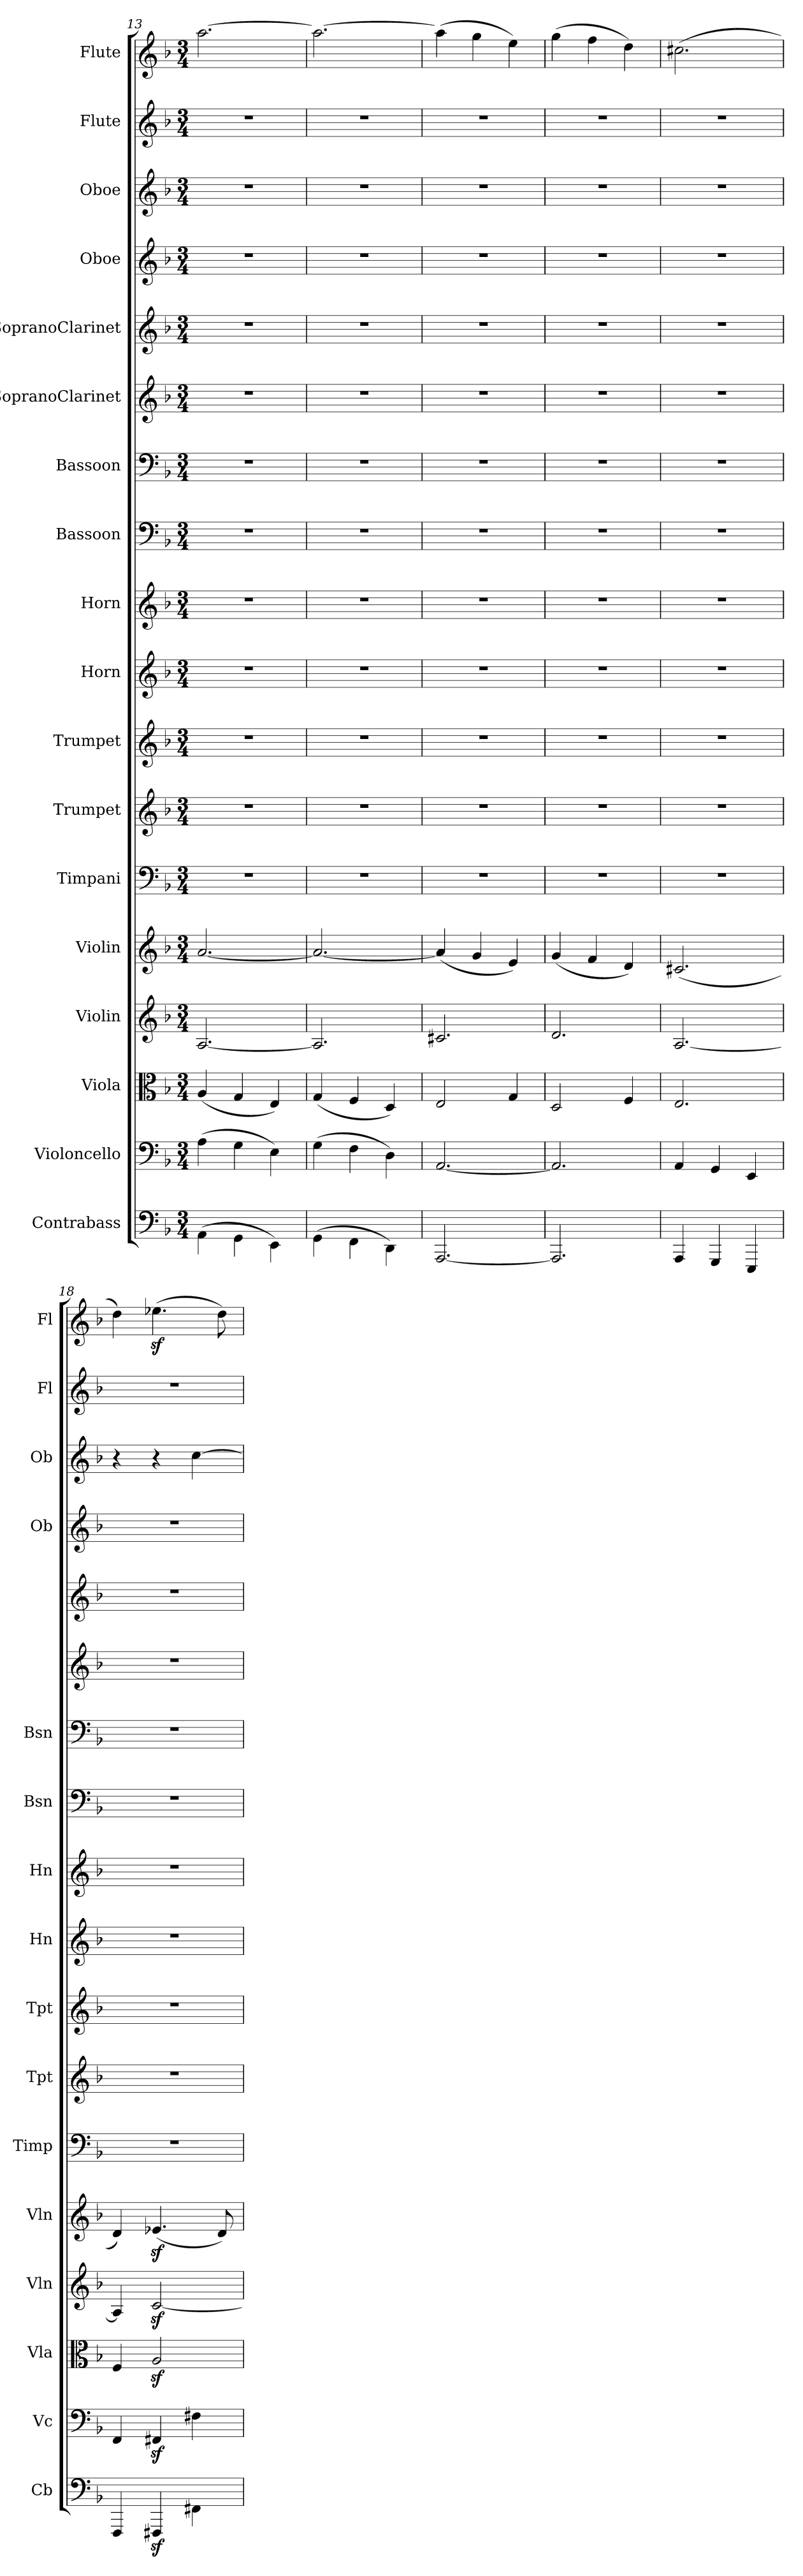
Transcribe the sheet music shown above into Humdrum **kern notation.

**kern	**kern	**kern	**kern	**kern	**kern	**kern	**kern	**kern	**kern	**kern	**kern	**kern	**kern	**kern	**kern	**kern	**kern
*part18	*part17	*part16	*part15	*part14	*part13	*part12	*part11	*part10	*part9	*part8	*part7	*part6	*part5	*part4	*part3	*part2	*part1
*staff18	*staff17	*staff16	*staff15	*staff14	*staff13	*staff12	*staff11	*staff10	*staff9	*staff8	*staff7	*staff6	*staff5	*staff4	*staff3	*staff2	*staff1
*I"Contrabass	*I"Violoncello	*I"Viola	*I"Violin	*I"Violin	*I"Timpani	*I"Trumpet	*I"Trumpet	*I"Horn	*I"Horn	*I"Bassoon	*I"Bassoon	*I"SopranoClarinet	*I"SopranoClarinet	*I"Oboe	*I"Oboe	*I"Flute	*I"Flute
*I'Cb	*I'Vc	*I'Vla	*I'Vln	*I'Vln	*I'Timp	*I'Tpt	*I'Tpt	*I'Hn	*I'Hn	*I'Bsn	*I'Bsn	*	*	*I'Ob	*I'Ob	*I'Fl	*I'Fl
*clefF4	*clefF4	*clefC3	*clefG2	*clefG2	*clefF4	*clefG2	*clefG2	*clefG2	*clefG2	*clefF4	*clefF4	*clefG2	*clefG2	*clefG2	*clefG2	*clefG2	*clefG2
*k[b-]	*k[b-]	*k[b-]	*k[b-]	*k[b-]	*k[b-]	*k[b-]	*k[b-]	*k[b-]	*k[b-]	*k[b-]	*k[b-]	*k[b-]	*k[b-]	*k[b-]	*k[b-]	*k[b-]	*k[b-]
*M3/4	*M3/4	*M3/4	*M3/4	*M3/4	*M3/4	*M3/4	*M3/4	*M3/4	*M3/4	*M3/4	*M3/4	*M3/4	*M3/4	*M3/4	*M3/4	*M3/4	*M3/4
=13	=13	=13	=13	=13	=13	=13	=13	=13	=13	=13	=13	=13	=13	=13	=13	=13	=13
(4AA\	(4A\	(4A/	[2.A/	[2.a/	2.r	2.r	2.r	2.r	2.r	2.r	2.r	2.r	2.r	2.r	2.r	2.r	[2.aa\
4GG\	4G\	4G/	.	.	.	.	.	.	.	.	.	.	.	.	.	.	.
4EE\)	4E\)	4E/)	.	.	.	.	.	.	.	.	.	.	.	.	.	.	.
=14	=14	=14	=14	=14	=14	=14	=14	=14	=14	=14	=14	=14	=14	=14	=14	=14	=14
(4GG\	(4G\	(4G/	2.A/]	2.a/_	2.r	2.r	2.r	2.r	2.r	2.r	2.r	2.r	2.r	2.r	2.r	2.r	2.aa\_
4FF\	4F\	4F/	.	.	.	.	.	.	.	.	.	.	.	.	.	.	.
4DD\)	4D\)	4D/)	.	.	.	.	.	.	.	.	.	.	.	.	.	.	.
=15	=15	=15	=15	=15	=15	=15	=15	=15	=15	=15	=15	=15	=15	=15	=15	=15	=15
[2.AAA/	[2.AA/	2E/	2.c#X/	(4a/]	2.r	2.r	2.r	2.r	2.r	2.r	2.r	2.r	2.r	2.r	2.r	2.r	(4aa\]
.	.	.	.	4g/	.	.	.	.	.	.	.	.	.	.	.	.	4gg\
.	.	4G/	.	4e/)	.	.	.	.	.	.	.	.	.	.	.	.	4ee\)
=16	=16	=16	=16	=16	=16	=16	=16	=16	=16	=16	=16	=16	=16	=16	=16	=16	=16
2.AAA/]	2.AA/]	2D/	2.d/	(4g/	2.r	2.r	2.r	2.r	2.r	2.r	2.r	2.r	2.r	2.r	2.r	2.r	(4gg\
.	.	.	.	4f/	.	.	.	.	.	.	.	.	.	.	.	.	4ff\
.	.	4F/	.	4d/)	.	.	.	.	.	.	.	.	.	.	.	.	4dd\)
=17	=17	=17	=17	=17	=17	=17	=17	=17	=17	=17	=17	=17	=17	=17	=17	=17	=17
4AAA/	4AA/	2.E/	[2.A/	(2.c#X/	2.r	2.r	2.r	2.r	2.r	2.r	2.r	2.r	2.r	2.r	2.r	2.r	(2.cc#X\
4GGG/	4GG/	.	.	.	.	.	.	.	.	.	.	.	.	.	.	.	.
4EEE/	4EE/	.	.	.	.	.	.	.	.	.	.	.	.	.	.	.	.
=18	=18	=18	=18	=18	=18	=18	=18	=18	=18	=18	=18	=18	=18	=18	=18	=18	=18
4FFF/	4FF/	4F/	4A/]	4d/)	2.r	2.r	2.r	2.r	2.r	2.r	2.r	2.r	2.r	2.r	4r	2.r	4dd\)
4FFF#Xz/	4FF#Xz/	2Az/	[2cz/	(4.e-Xz/	.	.	.	.	.	.	.	.	.	.	4r	.	(4.ee-Xz\
4FF#X\	4F#X\	.	.	.	.	.	.	.	.	.	.	.	.	.	[4cc\	.	.
.	.	.	.	8d/)	.	.	.	.	.	.	.	.	.	.	.	.	8dd\)
=	=	=	=	=	=	=	=	=	=	=	=	=	=	=	=	=	=
*-	*-	*-	*-	*-	*-	*-	*-	*-	*-	*-	*-	*-	*-	*-	*-	*-	*-
